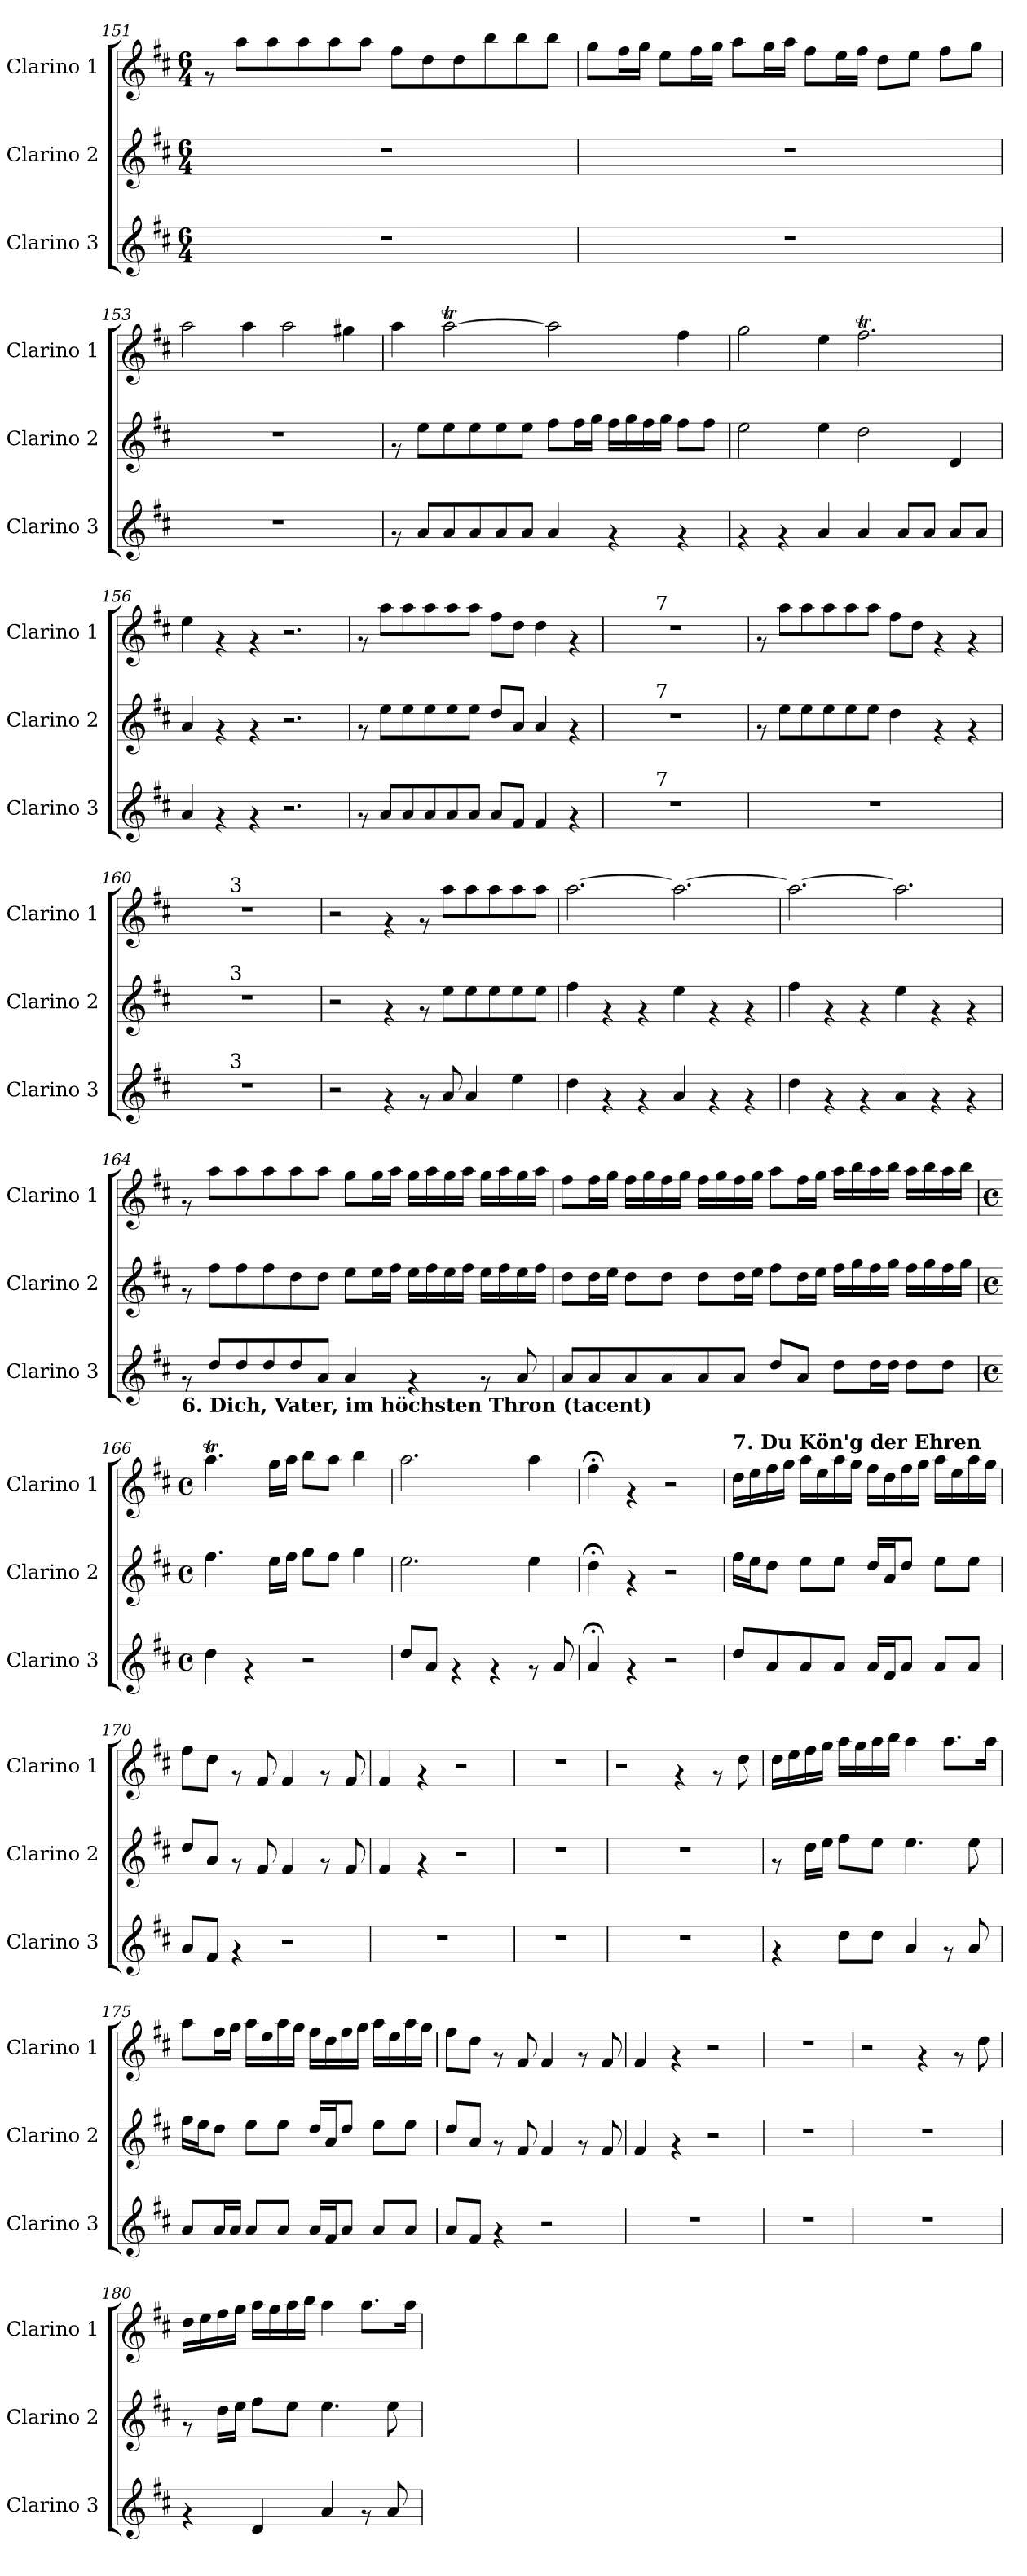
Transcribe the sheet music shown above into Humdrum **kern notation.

**kern	**kern	**kern
*part3	*part2	*part1
*staff3	*staff2	*staff1
*I"Clarino 3	*I"Clarino 2	*I"Clarino 1
*I'Clarino 3	*I'Clarino 2	*I'Clarino 1
*clefG2	*clefG2	*clefG2
*ITrd1c2	*ITrd1c2	*ITrd1c2
*k[]	*k[]	*k[]
*C:	*C:	*C:
*M6/4	*M6/4	*M6/4
=151	=151	=151
1.r	1.r	8rf
.	.	8gg\L
.	.	8gg\
.	.	8gg\
.	.	8gg\
.	.	8gg\J
.	.	8ee\L
.	.	8cc\
.	.	8cc\
.	.	8aa\
.	.	8aa\
.	.	8aa\J
=152	=152	=152
1.r	1.r	8ff\L
.	.	16ee\L
.	.	16ff\JJ
.	.	8dd\L
.	.	16ee\L
.	.	16ff\JJ
.	.	8gg\L
.	.	16ff\L
.	.	16gg\JJ
.	.	8ee\L
.	.	16dd\L
.	.	16ee\JJ
.	.	8cc\L
.	.	8dd\J
.	.	8ee\L
.	.	8ff\J
=153	=153	=153
1.r	1.r	2gg\
.	.	4gg\
.	.	2gg\
.	.	4ff#X\
!!LO:LB:g=z
=154	=154	=154
8rf	8rf	4gg\
8g/L	8dd\L	.
8g/	8dd\	[>2ggT\
8g/	8dd\	.
8g/	8dd\	.
8g/J	8dd\J	.
4g/	8ee\L	2gg\]
.	16ee\L	.
.	16ff\JJ	.
4rf	16ee\LL	.
.	16ff\	.
.	16ee\	.
.	16ff\JJ	.
4rf	8ee\L	4ee\
.	8ee\J	.
=155	=155	=155
4rf	2dd\	2ff\
4rf	.	.
4g/	4dd\	4dd\
4g/	2cc\	2.eet\
8g/L	.	.
8g/J	.	.
8g/L	4c/	.
8g/J	.	.
=156	=156	=156
4g/	4g/	4dd\
4rf	4rf	4rf
4rf	4rf	4rf
2.r	2.r	2.r
=157	=157	=157
8rf	8rf	8rf
8g/L	8dd\L	8gg\L
8g/	8dd\	8gg\
8g/	8dd\	8gg\
8g/	8dd\	8gg\
8g/J	8dd\J	8gg\J
8g/L	8cc/L	8ee\L
8e/J	8g/J	8cc\J
4e/	4g/	4cc\
4rf	4rf	4rf
=158	=158	=158
*^	*^	*^
1.r	4..ryy	1.r	4..ryy	1.r	4..ryy
!	!	!	!	!	!LO:TX:a:t=7
!	!	!	!LO:TX:a:t=7	!	!
!	!LO:TX:a:t=7	!	!	!	!
.	1ryy	.	1ryy	.	1ryy
.	16ryy	.	16ryy	.	16ryy
*v	*v	*	*	*v	*v
*	*v	*v	*
!!LO:LB:g=z
=159	=159	=159
1.r	8rf	8rf
.	8dd\L	8gg\L
.	8dd\	8gg\
.	8dd\	8gg\
.	8dd\	8gg\
.	8dd\J	8gg\J
.	4cc\	8ee\L
.	.	8cc\J
.	4rf	4rf
.	4rf	4rf
=160	=160	=160
*^	*^	*^
1.r	4...ryy	1.r	4...ryy	1.r	4...ryy
!	!	!	!	!	!LO:TX:a:t=3
!	!	!	!LO:TX:a:t=3	!	!
!	!LO:TX:a:t=3	!	!	!	!
.	1ryy	.	1ryy	.	1ryy
.	32ryy	.	32ryy	.	32ryy
*v	*v	*	*	*v	*v
*	*v	*v	*
=161	=161	=161
2r	2r	2r
4rf	4rf	4rf
8rf	8rf	8rf
8g/	8dd\L	8gg\L
4g/	8dd\	8gg\
.	8dd\	8gg\
4dd\	8dd\	8gg\
.	8dd\J	8gg\J
=162	=162	=162
4cc\	4ee\	[>2.gg\
4rf	4rf	.
4rf	4rf	.
4g/	4dd\	2.gg\_
4rf	4rf	.
4rf	4rf	.
=163	=163	=163
4cc\	4ee\	2.gg\_
4rf	4rf	.
4rf	4rf	.
4g/	4dd\	2.gg\]
4rf	4rf	.
4rf	4rf	.
!!LO:LB:g=z
=164	=164	=164
!LO:TX:b:B:t=6. Dich, Vater, im höchsten Thron (tacent)	!	!
8rf	8rf	8rf
8cc/L	8ee\L	8gg\L
8cc/	8ee\	8gg\
8cc/	8ee\	8gg\
8cc/	8cc\	8gg\
8g/J	8cc\J	8gg\J
4g/	8dd\L	8ff\L
.	16dd\L	16ff\L
.	16ee\JJ	16gg\JJ
4rf	16dd\LL	16ff\LL
.	16ee\	16gg\
.	16dd\	16ff\
.	16ee\JJ	16gg\JJ
8rf	16dd\LL	16ff\LL
.	16ee\	16gg\
8g/	16dd\	16ff\
.	16ee\JJ	16gg\JJ
=165	=165	=165
8g/L	8cc\L	8ee\L
8g/	16cc\L	16ee\L
.	16dd\JJ	16ff\JJ
8g/	8cc\L	16ee\LL
.	.	16ff\
8g/	8cc\J	16ee\
.	.	16ff\JJ
8g/	8cc\L	16ee\LL
.	.	16ff\
8g/J	16cc\L	16ee\
.	16dd\JJ	16ff\JJ
8cc/L	8ee\L	8gg\L
8g/J	16cc\L	16ee\L
.	16dd\JJ	16ff\JJ
8cc\L	16ee\LL	16gg\LL
.	16ff\	16aa\
16cc\L	16ee\	16gg\
16cc\JJ	16ff\JJ	16aa\JJ
8cc\L	16ee\LL	16gg\LL
.	16ff\	16aa\
8cc\J	16ee\	16gg\
.	16ff\JJ	16aa\JJ
=166	=166	=166
*M4/4	*M4/4	*M4/4
*met(c)	*met(c)	*met(c)
4cc\	4.ee\	4.ggT\
4rf	.	.
.	16dd\LL	16ff\LL
.	16ee\JJ	16gg\JJ
2r	8ff\L	8aa\L
.	8ee\J	8gg\J
.	4ff\	4aa\
=167	=167	=167
8cc/L	2.dd\	2.gg\
8g/J	.	.
4rf	.	.
4rf	.	.
8rf	4dd\	4gg\
8g/	.	.
=168	=168	=168
4g;/	4cc;<\	4ee;<\
4rf	4rf	4rf
2r	2r	2r
!!LO:LB:g=z
=169	=169	=169
!	!	!LO:TX:a:B:t=7. Du Kön'g der Ehren
8cc/L	16ee\LL	16cc\LL
.	16dd\J	16dd\
8g/	8cc\J	16ee\
.	.	16ff\JJ
8g/	8dd\L	16gg\LL
.	.	16dd\
8g/J	8dd\J	16gg\
.	.	16ff\JJ
16g/LL	16cc/LL	16ee\LL
16e/J	16g/J	16cc\
8g/J	8cc/J	16ee\
.	.	16ff\JJ
8g/L	8dd\L	16gg\LL
.	.	16dd\
8g/J	8dd\J	16gg\
.	.	16ff\JJ
=170	=170	=170
8g/L	8cc/L	8ee\L
8e/J	8g/J	8cc\J
4rf	8rf	8rf
.	8e/	8e/
2r	4e/	4e/
.	8rf	8rf
.	8e/	8e/
=171	=171	=171
1r	4e/	4e/
.	4rf	4rf
.	2r	2r
=172	=172	=172
1r	1r	1r
=173	=173	=173
1r	1r	2r
.	.	4rf
.	.	8rf
.	.	8cc\
!!LO:PB:g=z
=174	=174	=174
4rf	8rf	16cc\LL
.	.	16dd\
.	16cc\LL	16ee\
.	16dd\JJ	16ff\JJ
8cc\L	8ee\L	16gg\LL
.	.	16ff\
8cc\J	8dd\J	16gg\
.	.	16aa\JJ
4g/	4.dd\	4gg\
8rf	.	8.gg\L
8g/	8dd\	.
.	.	16gg\Jk
=175	=175	=175
8g/L	16ee\LL	8gg\L
.	16dd\J	.
16g/L	8cc\J	16ee\L
16g/JJ	.	16ff\JJ
8g/L	8dd\L	16gg\LL
.	.	16dd\
8g/J	8dd\J	16gg\
.	.	16ff\JJ
16g/LL	16cc/LL	16ee\LL
16e/J	16g/J	16cc\
8g/J	8cc/J	16ee\
.	.	16ff\JJ
8g/L	8dd\L	16gg\LL
.	.	16dd\
8g/J	8dd\J	16gg\
.	.	16ff\JJ
=176	=176	=176
8g/L	8cc/L	8ee\L
8e/J	8g/J	8cc\J
4rf	8rf	8rf
.	8e/	8e/
2r	4e/	4e/
.	8rf	8rf
.	8e/	8e/
=177	=177	=177
1r	4e/	4e/
.	4rf	4rf
.	2r	2r
=178	=178	=178
1r	1r	1r
!!LO:LB:g=z
=179	=179	=179
1r	1r	2r
.	.	4rf
.	.	8rf
.	.	8cc\
=180	=180	=180
4rf	8rf	16cc\LL
.	.	16dd\
.	16cc\LL	16ee\
.	16dd\JJ	16ff\JJ
4c/	8ee\L	16gg\LL
.	.	16ff\
.	8dd\J	16gg\
.	.	16aa\JJ
4g/	4.dd\	4gg\
8rf	.	8.gg\L
8g/	8dd\	.
.	.	16gg\Jk
=	=	=
*-	*-	*-
